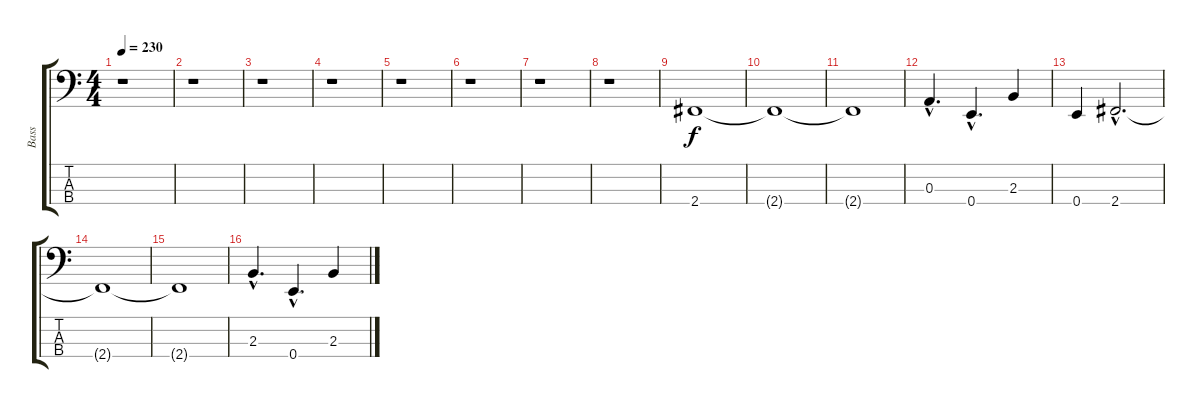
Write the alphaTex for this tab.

\track ("Bass" "Bass") {instrument slapbass1}
\staff {score tabs}
\tuning (G2 D2 A1 E1) {hide}
\ts (4 4)
\tempo 230
\clef f4
\ks c
r.1{dy f instrument slapbass1} |
r.1 |
r.1 |
r.1 |
r.1 |
r.1 |
r.1 |
r.1 |
2.4.1 |
2.4{t}.1 |
2.4{t}.1 |
0.3{hac}.4{d} 0.4{hac}.4{d} 2.3.4 |
0.4.4 2.4{hac}.2{d} |
2.4{t}.1 |
2.4{t}.1 |
2.3{hac}.4{d} 0.4{hac}.4{d} 2.3.4
